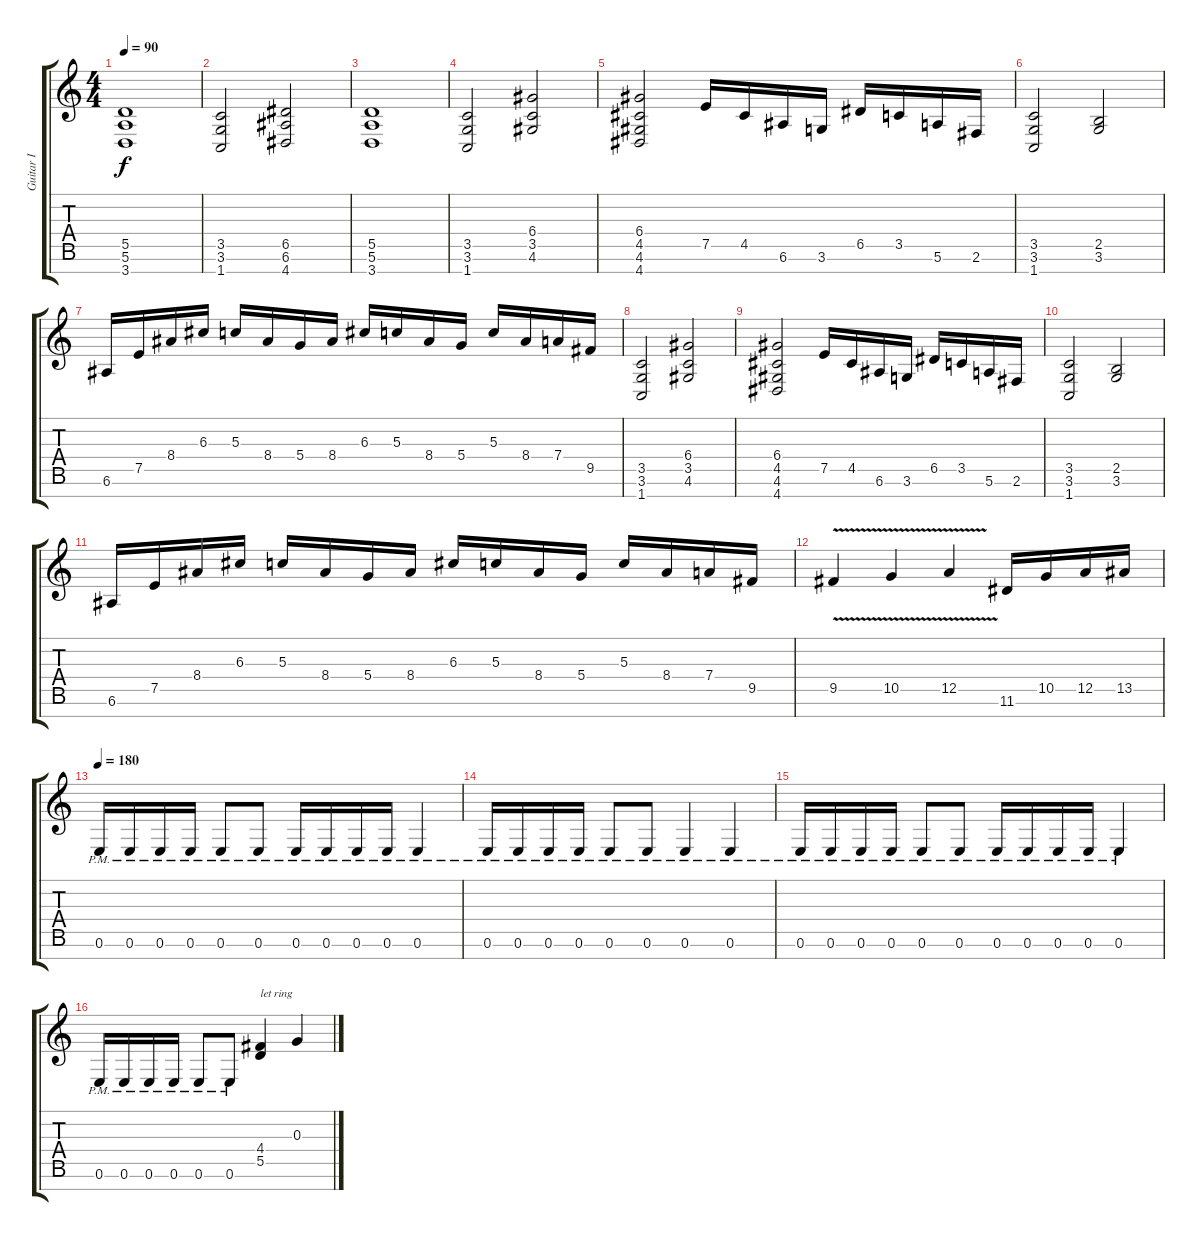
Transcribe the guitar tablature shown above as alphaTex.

\track ("Guitar I" "Guitar I") {instrument distortionguitar}
\staff {score tabs}
\tuning (E4 B3 G3 D3 A2 E2 B1) {hide}
\ts (4 4)
\tempo 90
\clef g2
\ks c
(5.5{t} 5.6{t} 3.7{t}).1{dy f} |
(3.5 3.6 1.7).2 (6.5 6.6 4.7).2 |
(5.5 5.6 3.7).1 |
(3.5 3.6 1.7).2 (6.4 3.5 4.6).2 |
(6.4 4.5 4.6 4.7).2 7.5.16 4.5.16 6.6.16 3.6.16 6.5.16 3.5.16 5.6.16 2.6.16 |
(3.5 3.6 1.7).2 (2.5 3.6).2 |
6.6.16 7.5.16 8.4.16 6.3.16 5.3.16 8.4.16 5.4.16 8.4.16 6.3.16 5.3.16 8.4.16 5.4.16 5.3.16 8.4.16 7.4.16 9.5.16 |
(3.5 3.6 1.7).2 (6.4 3.5 4.6).2 |
(6.4 4.5 4.6 4.7).2 7.5.16 4.5.16 6.6.16 3.6.16 6.5.16 3.5.16 5.6.16 2.6.16 |
(3.5 3.6 1.7).2 (2.5 3.6).2 |
6.6.16 7.5.16 8.4.16 6.3.16 5.3.16 8.4.16 5.4.16 8.4.16 6.3.16 5.3.16 8.4.16 5.4.16 5.3.16 8.4.16 7.4.16 9.5.16 |
9.5{v}.4 10.5{v}.4 12.5{v}.4 11.6.16 10.5.16 12.5.16 13.5.16 |
\tempo 180
0.6{pm}.16 0.6{pm}.16 0.6{pm}.16 0.6{pm}.16 0.6{pm}.8 0.6{pm}.8 0.6{pm}.16 0.6{pm}.16 0.6{pm}.16 0.6{pm}.16 0.6{pm}.4 |
0.6{pm}.16 0.6{pm}.16 0.6{pm}.16 0.6{pm}.16 0.6{pm}.8 0.6{pm}.8 0.6{pm}.4 0.6{pm}.4 |
0.6{pm}.16 0.6{pm}.16 0.6{pm}.16 0.6{pm}.16 0.6{pm}.8 0.6{pm}.8 0.6{pm}.16 0.6{pm}.16 0.6{pm}.16 0.6{pm}.16 0.6{pm}.4 |
0.6{pm}.16 0.6{pm}.16 0.6{pm}.16 0.6{pm}.16 0.6{pm}.8 0.6{pm}.8 (4.4 5.5).4{txt "let ring"} 0.3.4
